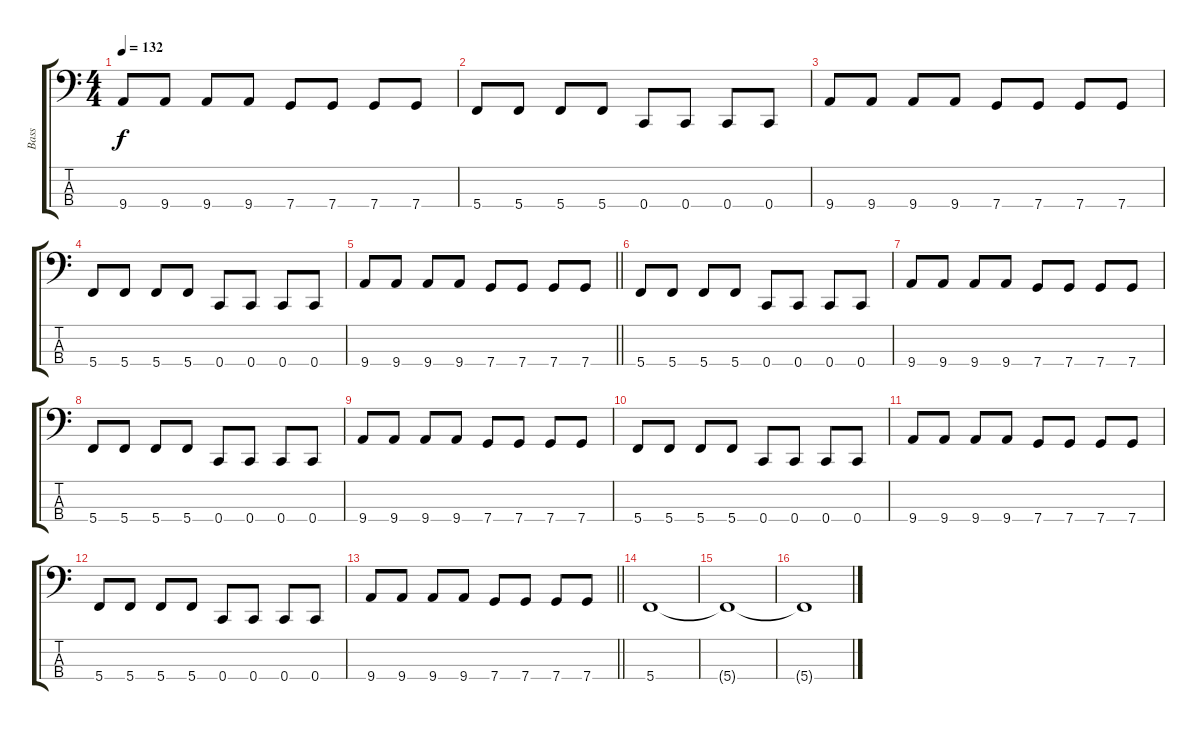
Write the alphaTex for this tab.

\track ("Bass" "Bass") {instrument electricbasspick}
\staff {score tabs}
\tuning (F2 C2 G1 C1) {hide}
\ts (4 4)
\tempo 132
\clef f4
\ks c
9.4.8{dy f} 9.4.8 9.4.8 9.4.8 7.4.8 7.4.8 7.4.8 7.4.8 |
5.4.8 5.4.8 5.4.8 5.4.8 0.4.8 0.4.8 0.4.8 0.4.8 |
9.4.8 9.4.8 9.4.8 9.4.8 7.4.8 7.4.8 7.4.8 7.4.8 |
5.4.8 5.4.8 5.4.8 5.4.8 0.4.8 0.4.8 0.4.8 0.4.8 |
\barLineRight lightlight
9.4.8 9.4.8 9.4.8 9.4.8 7.4.8 7.4.8 7.4.8 7.4.8 |
\section ("" "")
5.4.8 5.4.8 5.4.8 5.4.8 0.4.8 0.4.8 0.4.8 0.4.8 |
9.4.8 9.4.8 9.4.8 9.4.8 7.4.8 7.4.8 7.4.8 7.4.8 |
5.4.8 5.4.8 5.4.8 5.4.8 0.4.8 0.4.8 0.4.8 0.4.8 |
9.4.8 9.4.8 9.4.8 9.4.8 7.4.8 7.4.8 7.4.8 7.4.8 |
5.4.8 5.4.8 5.4.8 5.4.8 0.4.8 0.4.8 0.4.8 0.4.8 |
9.4.8 9.4.8 9.4.8 9.4.8 7.4.8 7.4.8 7.4.8 7.4.8 |
5.4.8 5.4.8 5.4.8 5.4.8 0.4.8 0.4.8 0.4.8 0.4.8 |
\barLineRight lightlight
9.4.8 9.4.8 9.4.8 9.4.8 7.4.8 7.4.8 7.4.8 7.4.8 |
\section ("" "")
5.4.1{volume 7} |
5.4{t}.1 |
5.4{t}.1
